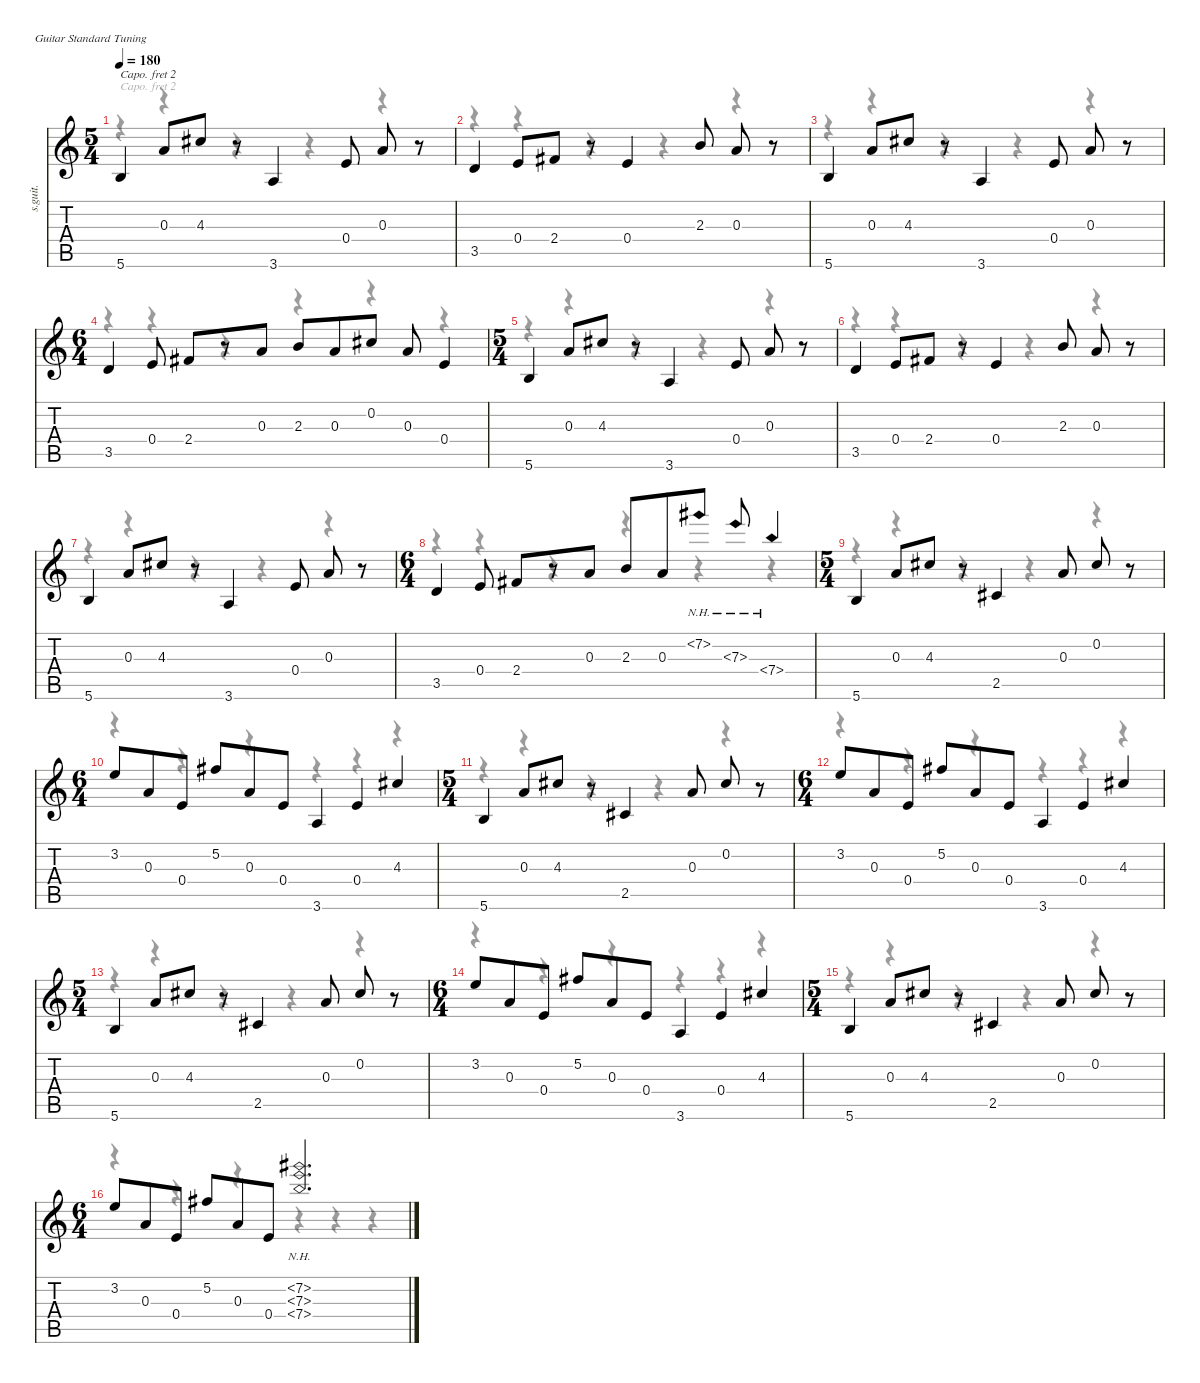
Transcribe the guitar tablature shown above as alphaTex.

\defaultSystemsLayout 4
\hideDynamics
\bracketExtendMode nobrackets
\otherSystemsTrackNameOrientation horizontal
\track ("Track 1" "s.guit.") {instrument acousticguitarsteel}
\staff {score tabs}
\capo 2
\tuning (E4 B3 G3 D3 A2 E2)
\voice
\ts (5 4)
\tempo 180
\clef g2
\ks c
5.6.4{dy f beam Up} 0.3.8{beam Up} 4.3{acc #}.8{beam Up} r.8{beam Up} 3.6.4{beam Up} 0.4.8{beam Up} 0.3.8{beam Up} r.8{beam Up} |
3.5.4{beam Up} 0.4.8{beam Up} 2.4{acc #}.8{beam Up} r.8{beam Up} 0.4.4{beam Up} 2.3.8{beam Up} 0.3.8{beam Up} r.8{beam Up} |
5.6.4{beam Up} 0.3.8{beam Up} 4.3{acc #}.8{beam Up} r.8{beam Up} 3.6.4{beam Up} 0.4.8{beam Up} 0.3.8{beam Up} r.8{beam Up} |
\ts (6 4)
\beaming (8 3 3 3 3)
3.5.4{beam Up} 0.4.8{beam Up} 2.4{acc #}.8{beam Up} r.8{beam Up} 0.3.8{beam Up} 2.3.8{beam Up} 0.3.8{beam Up} 0.2{acc #}.8{beam Up} 0.3.8{beam Up} 0.4.4{beam Up} |
\ts (5 4)
\beaming (8 4 2 2 2)
5.6.4{beam Up} 0.3.8{beam Up} 4.3{acc #}.8{beam Up} r.8{beam Up} 3.6.4{beam Up} 0.4.8{beam Up} 0.3.8{beam Up} r.8{beam Up} |
3.5.4{beam Up} 0.4.8{beam Up} 2.4{acc #}.8{beam Up} r.8{beam Up} 0.4.4{beam Up} 2.3.8{beam Up} 0.3.8{beam Up} r.8{beam Up} |
5.6.4{beam Up} 0.3.8{beam Up} 4.3{acc #}.8{beam Up} r.8{beam Up} 3.6.4{beam Up} 0.4.8{beam Up} 0.3.8{beam Up} r.8{beam Up} |
\ts (6 4)
\beaming (8 3 3 3 3)
3.5.4{beam Up} 0.4.8{beam Up} 2.4{acc #}.8{beam Up} r.8{beam Up} 0.3.8{beam Up} 2.3.8{beam Up} 0.3.8{beam Up} 7.2{nh acc #}.8{beam Up} 7.3{nh}.8{beam Up} 7.4{nh}.4{beam Up} |
\ts (5 4)
\beaming (8 4 2 2 2)
5.6.4{beam Up} 0.3.8{beam Up} 4.3{acc #}.8{beam Up} r.8{beam Up} 2.5{acc #}.4{beam Up} 0.3.8{beam Up} 0.2{acc #}.8{beam Up} r.8{beam Up} |
\ts (6 4)
\beaming (8 3 3 3 3)
3.2.8{beam Up} 0.3.8{beam Up} 0.4.8{beam Up} 5.2{acc #}.8{beam Up} 0.3.8{beam Up} 0.4.8{beam Up} 3.6.4{beam Up} 0.4.4{beam Up} 4.3{acc #}.4{beam Up} |
\ts (5 4)
\beaming (8 4 2 2 2)
5.6.4{beam Up} 0.3.8{beam Up} 4.3{acc #}.8{beam Up} r.8{beam Up} 2.5{acc #}.4{beam Up} 0.3.8{beam Up} 0.2{acc #}.8{beam Up} r.8{beam Up} |
\ts (6 4)
\beaming (8 3 3 3 3)
3.2.8{beam Up} 0.3.8{beam Up} 0.4.8{beam Up} 5.2{acc #}.8{beam Up} 0.3.8{beam Up} 0.4.8{beam Up} 3.6.4{beam Up} 0.4.4{beam Up} 4.3{acc #}.4{beam Up} |
\ts (5 4)
\beaming (8 4 2 2 2)
5.6.4{beam Up} 0.3.8{beam Up} 4.3{acc #}.8{beam Up} r.8{beam Up} 2.5{acc #}.4{beam Up} 0.3.8{beam Up} 0.2{acc #}.8{beam Up} r.8{beam Up} |
\ts (6 4)
\beaming (8 3 3 3 3)
3.2.8{beam Up} 0.3.8{beam Up} 0.4.8{beam Up} 5.2{acc #}.8{beam Up} 0.3.8{beam Up} 0.4.8{beam Up} 3.6.4{beam Up} 0.4.4{beam Up} 4.3{acc #}.4{beam Up} |
\ts (5 4)
\beaming (8 4 2 2 2)
5.6.4{beam Up} 0.3.8{beam Up} 4.3{acc #}.8{beam Up} r.8{beam Up} 2.5{acc #}.4{beam Up} 0.3.8{beam Up} 0.2{acc #}.8{beam Up} r.8{beam Up} |
\ts (6 4)
\beaming (8 3 3 3 3)
3.2.8{beam Up} 0.3.8{beam Up} 0.4.8{beam Up} 5.2{acc #}.8{beam Up} 0.3.8{beam Up} 0.4.8{beam Up} (7.2{nh acc #} 7.3{nh} 7.4{nh}).2{d beam Up}
\voice
\clef g2
\ottava regular
\simile none
\ks c
r.4{dy mf beam Down} r.4{beam Down} r.4{beam Down} r.4{beam Down} r.4{beam Down} |
r.4{beam Down} r.4{beam Down} r.4{beam Down} r.4{beam Down} r.4{beam Down} |
r.4{beam Down} r.4{beam Down} r.4{beam Down} r.4{beam Down} r.4{beam Down} |
r.4{beam Down} r.4{beam Down} r.4{beam Down} r.4{beam Down} r.4{beam Down} r.4{beam Down} |
r.4{beam Down} r.4{beam Down} r.4{beam Down} r.4{beam Down} r.4{beam Down} |
r.4{beam Down} r.4{beam Down} r.4{beam Down} r.4{beam Down} r.4{beam Down} |
r.4{beam Down} r.4{beam Down} r.4{beam Down} r.4{beam Down} r.4{beam Down} |
r.4{beam Down} r.4{beam Down} r.4{beam Down} r.4{beam Down} r.4{beam Down} r.4{beam Down} |
r.4{beam Down} r.4{beam Down} r.4{beam Down} r.4{beam Down} r.4{beam Down} |
r.4{beam Down} r.4{beam Down} r.4{beam Down} r.4{beam Down} r.4{beam Down} r.4{beam Down} |
r.4{beam Down} r.4{beam Down} r.4{beam Down} r.4{beam Down} r.4{beam Down} |
r.4{beam Down} r.4{beam Down} r.4{beam Down} r.4{beam Down} r.4{beam Down} r.4{beam Down} |
r.4{beam Down} r.4{beam Down} r.4{beam Down} r.4{beam Down} r.4{beam Down} |
r.4{beam Down} r.4{beam Down} r.4{beam Down} r.4{beam Down} r.4{beam Down} r.4{beam Down} |
r.4{beam Down} r.4{beam Down} r.4{beam Down} r.4{beam Down} r.4{beam Down} |
r.4{beam Down} r.4{beam Down} r.4{beam Down} r.4{beam Down} r.4{beam Down} r.4{beam Down}
